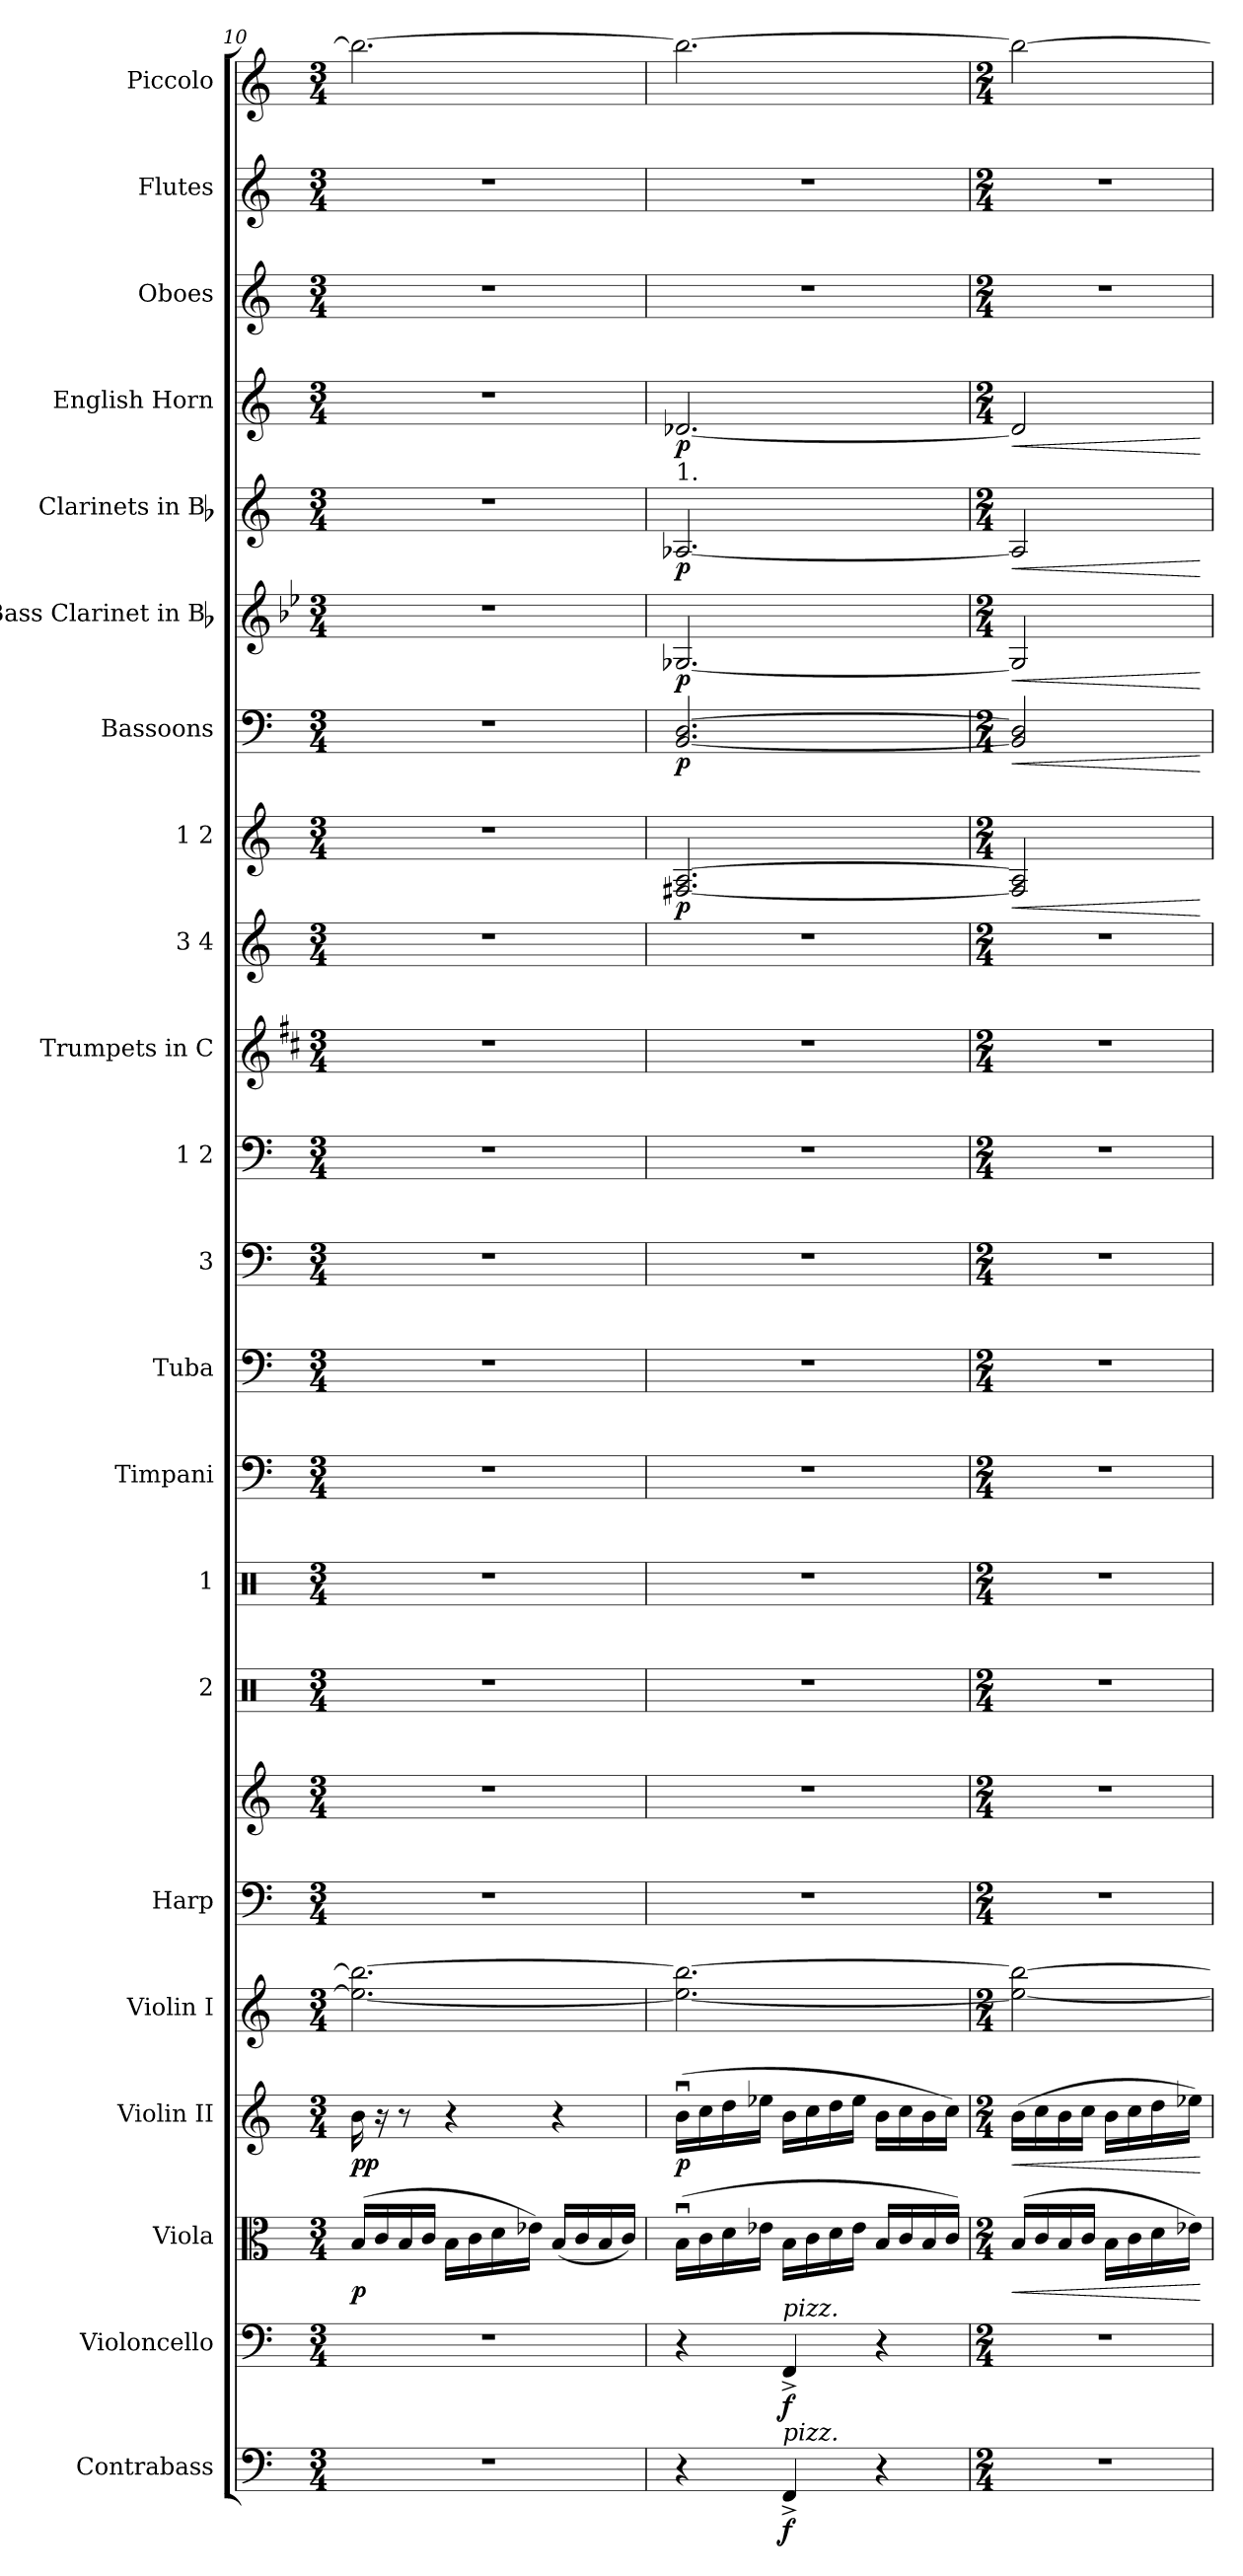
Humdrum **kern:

**kern	**dynam	**kern	**dynam	**kern	**dynam	**kern	**dynam	**kern	**kern	**kern	**kern	**kern	**kern	**kern	**kern	**kern	**kern	**kern	**kern	**dynam	**kern	**dynam	**kern	**dynam	**kern	**dynam	**kern	**dynam	**kern	**kern	**kern
*part22	*part22	*part21	*part21	*part20	*part20	*part19	*part19	*part18	*part17	*part17	*part16	*part15	*part14	*part13	*part12	*part11	*part10	*part9	*part8	*part8	*part7	*part7	*part6	*part6	*part5	*part5	*part4	*part4	*part3	*part2	*part1
*staff23	*staff23	*staff22	*staff22	*staff21	*staff21	*staff20	*staff20	*staff19	*staff18	*staff17	*staff16	*staff15	*staff14	*staff13	*staff12	*staff11	*staff10	*staff9	*staff8	*staff8	*staff7	*staff7	*staff6	*staff6	*staff5	*staff5	*staff4	*staff4	*staff3	*staff2	*staff1
*I"Contrabass	*	*I"Violoncello	*	*I"Viola	*	*I"Violin II	*	*I"Violin I	*I"Harp	*	*I"2	*I"1	*I"Timpani	*I"Tuba	*I"3	*I"1 2	*I"Trumpets in C	*I"3 4	*I"1 2	*	*I"Bassoons	*	*I"Bass Clarinet in Bb	*	*I"Clarinets in Bb	*	*I"English Horn	*	*I"Oboes	*I"Flutes	*I"Piccolo
*I'Cb.	*	*I'Vc.	*	*I'Vla.	*	*I'Vln. II	*	*I'Vln. I	*I'Hp.	*	*	*	*I'Timp.	*I'Tba.	*	*	*I'Tpt.	*	*	*	*I'Bsn.	*	*I'B. Cl.	*	*I'Cl.	*	*I'E. H.	*	*I'Ob.	*I'Fl.	*I'Picc.
*clefF4	*	*clefF4	*	*clefC3	*	*clefG2	*	*clefG2	*clefF4	*clefG2	*clefX	*clefX	*clefF4	*clefF4	*clefF4	*clefF4	*clefG2	*clefG2	*clefG2	*	*clefF4	*	*clefG2	*	*clefG2	*	*clefG2	*	*clefG2	*clefG2	*clefG2
*ITrd7c12	*	*	*	*	*	*	*	*	*	*	*	*	*	*	*	*	*ITrd1c2	*ITrd4c7	*ITrd4c7	*	*	*	*ITrd8c14	*	*ITrd1c2	*	*ITrd4c7	*	*	*	*ITrd-7c-12
*k[]	*	*k[]	*	*k[]	*	*k[]	*	*k[]	*k[]	*k[]	*k[]	*k[]	*k[]	*k[]	*k[]	*k[]	*k[]	*k[b-]	*k[b-]	*	*k[]	*	*k[b-e-]	*	*k[b-e-]	*	*k[b-]	*	*k[]	*k[]	*k[]
*M3/4	*	*M3/4	*	*M3/4	*	*M3/4	*	*M3/4	*M3/4	*M3/4	*M3/4	*M3/4	*M3/4	*M3/4	*M3/4	*M3/4	*M3/4	*M3/4	*M3/4	*	*M3/4	*	*M3/4	*	*M3/4	*	*M3/4	*	*M3/4	*M3/4	*M3/4
=10	=10	=10	=10	=10	=10	=10	=10	=10	=10	=10	=10	=10	=10	=10	=10	=10	=10	=10	=10	=10	=10	=10	=10	=10	=10	=10	=10	=10	=10	=10	=10
!	!	!	!	!	!LO:DY:b	!	!LO:DY:b	!LO:N:n=2:head=open	!	!	!	!	!	!	!	!	!	!	!	!	!	!	!	!	!	!	!	!	!	!	!
2.r	.	2.r	.	(>16B/LL	p	16b\	pp	2.ee\_ 2.bb\_	2.r	2.r	2.r	2.r	2.r	2.r	2.r	2.r	2.r	2.r	2.r	.	2.r	.	2.r	.	2.r	.	2.r	.	2.r	2.r	2.bbb\_
.	.	.	.	16c/	.	16r	.	.	.	.	.	.	.	.	.	.	.	.	.	.	.	.	.	.	.	.	.	.	.	.	.
.	.	.	.	16B/	.	8r	.	.	.	.	.	.	.	.	.	.	.	.	.	.	.	.	.	.	.	.	.	.	.	.	.
.	.	.	.	16c/JJ	.	.	.	.	.	.	.	.	.	.	.	.	.	.	.	.	.	.	.	.	.	.	.	.	.	.	.
.	.	.	.	16B\LL	.	4r	.	.	.	.	.	.	.	.	.	.	.	.	.	.	.	.	.	.	.	.	.	.	.	.	.
.	.	.	.	16c\	.	.	.	.	.	.	.	.	.	.	.	.	.	.	.	.	.	.	.	.	.	.	.	.	.	.	.
.	.	.	.	16d\	.	.	.	.	.	.	.	.	.	.	.	.	.	.	.	.	.	.	.	.	.	.	.	.	.	.	.
.	.	.	.	16e-X\JJ)	.	.	.	.	.	.	.	.	.	.	.	.	.	.	.	.	.	.	.	.	.	.	.	.	.	.	.
.	.	.	.	(<16B/LL	.	4r	.	.	.	.	.	.	.	.	.	.	.	.	.	.	.	.	.	.	.	.	.	.	.	.	.
.	.	.	.	16c/	.	.	.	.	.	.	.	.	.	.	.	.	.	.	.	.	.	.	.	.	.	.	.	.	.	.	.
.	.	.	.	16B/	.	.	.	.	.	.	.	.	.	.	.	.	.	.	.	.	.	.	.	.	.	.	.	.	.	.	.
.	.	.	.	16c/JJ)	.	.	.	.	.	.	.	.	.	.	.	.	.	.	.	.	.	.	.	.	.	.	.	.	.	.	.
=11	=11	=11	=11	=11	=11	=11	=11	=11	=11	=11	=11	=11	=11	=11	=11	=11	=11	=11	=11	=11	=11	=11	=11	=11	=11	=11	=11	=11	=11	=11	=11
!	!	!	!	!	!	!	!	!	!	!	!	!	!	!	!	!	!	!	!	!	!	!	!	!	!LO:TX:a:t=1.	!	!	!	!	!	!
!	!	!	!	!	!	!	!LO:DY:b	!LO:N:n=2:head=open	!	!	!	!	!	!	!	!	!	!	!	!LO:DY:b	!	!LO:DY:b	!	!LO:DY:b	!	!LO:DY:b	!	!LO:DY:b	!	!	!
4r	.	4r	.	(>16Bu>\LL	.	(>16bu>\LL	p	2.ee\_ 2.bb\_	2.r	2.r	2.r	2.r	2.r	2.r	2.r	2.r	2.r	2.r	[2.BBn/ [2.D/	p	[2.BB/ [2.D/	p	[2.GG-X/	p	[2.G-X/	p	[2.G-X/	p	2.r	2.r	2.bbb\_
.	.	.	.	16c\	.	16cc\	.	.	.	.	.	.	.	.	.	.	.	.	.	.	.	.	.	.	.	.	.	.	.	.	.
.	.	.	.	16d\	.	16dd\	.	.	.	.	.	.	.	.	.	.	.	.	.	.	.	.	.	.	.	.	.	.	.	.	.
.	.	.	.	16e-X\JJ	.	16ee-X\JJ	.	.	.	.	.	.	.	.	.	.	.	.	.	.	.	.	.	.	.	.	.	.	.	.	.
!	!	!LO:TX:a:i:t=pizz.	!	!	!	!	!	!	!	!	!	!	!	!	!	!	!	!	!	!	!	!	!	!	!	!	!	!	!	!	!
!LO:TX:a:i:t=pizz.	!	!	!	!	!	!	!	!	!	!	!	!	!	!	!	!	!	!	!	!	!	!	!	!	!	!	!	!	!	!	!
!	!LO:DY:b	!	!LO:DY:b	!	!	!	!	!	!	!	!	!	!	!	!	!	!	!	!	!	!	!	!	!	!	!	!	!	!	!	!
4FFF^</	f	4FF^</	f	16B\LL	.	16b\LL	.	.	.	.	.	.	.	.	.	.	.	.	.	.	.	.	.	.	.	.	.	.	.	.	.
.	.	.	.	16c\	.	16cc\	.	.	.	.	.	.	.	.	.	.	.	.	.	.	.	.	.	.	.	.	.	.	.	.	.
.	.	.	.	16d\	.	16dd\	.	.	.	.	.	.	.	.	.	.	.	.	.	.	.	.	.	.	.	.	.	.	.	.	.
.	.	.	.	16e-\JJ	.	16ee-\JJ	.	.	.	.	.	.	.	.	.	.	.	.	.	.	.	.	.	.	.	.	.	.	.	.	.
4r	.	4r	.	16B/LL	.	16b\LL	.	.	.	.	.	.	.	.	.	.	.	.	.	.	.	.	.	.	.	.	.	.	.	.	.
.	.	.	.	16c/	.	16cc\	.	.	.	.	.	.	.	.	.	.	.	.	.	.	.	.	.	.	.	.	.	.	.	.	.
.	.	.	.	16B/	.	16b\	.	.	.	.	.	.	.	.	.	.	.	.	.	.	.	.	.	.	.	.	.	.	.	.	.
.	.	.	.	16c/JJ)	.	16cc\JJ)	.	.	.	.	.	.	.	.	.	.	.	.	.	.	.	.	.	.	.	.	.	.	.	.	.
=12	=12	=12	=12	=12	=12	=12	=12	=12	=12	=12	=12	=12	=12	=12	=12	=12	=12	=12	=12	=12	=12	=12	=12	=12	=12	=12	=12	=12	=12	=12	=12
*M2/4	*	*M2/4	*	*M2/4	*	*M2/4	*	*M2/4	*M2/4	*M2/4	*M2/4	*M2/4	*M2/4	*M2/4	*M2/4	*M2/4	*M2/4	*M2/4	*M2/4	*	*M2/4	*	*M2/4	*	*M2/4	*	*M2/4	*	*M2/4	*M2/4	*M2/4
!	!	!	!	!	!LO:HP:b	!	!LO:HP:b	!LO:N:n=2:head=open	!	!	!	!	!	!	!	!	!	!	!	!LO:HP:b	!	!LO:HP:b	!	!LO:HP:b	!	!LO:HP:b	!	!LO:HP:b	!	!	!
2r	.	2r	.	(>16B/LL	<	(>16b\LL	<	2ee\_ 2bb\_	2r	2r	2r	2r	2r	2r	2r	2r	2r	2r	2BB/] 2D/]	<	2BB/] 2D/]	<	2GG-/]	<	2G-/]	<	2G-/]	<	2r	2r	2bbb\_
.	.	.	.	16c/	.	16cc\	.	.	.	.	.	.	.	.	.	.	.	.	.	.	.	.	.	.	.	.	.	.	.	.	.
.	.	.	.	16B/	.	16b\	.	.	.	.	.	.	.	.	.	.	.	.	.	.	.	.	.	.	.	.	.	.	.	.	.
.	.	.	.	16c/JJ	.	16cc\JJ	.	.	.	.	.	.	.	.	.	.	.	.	.	.	.	.	.	.	.	.	.	.	.	.	.
.	.	.	.	16B\LL	.	16b\LL	.	.	.	.	.	.	.	.	.	.	.	.	.	.	.	.	.	.	.	.	.	.	.	.	.
.	.	.	.	16c\	.	16cc\	.	.	.	.	.	.	.	.	.	.	.	.	.	.	.	.	.	.	.	.	.	.	.	.	.
.	.	.	.	16d\	.	16dd\	.	.	.	.	.	.	.	.	.	.	.	.	.	.	.	.	.	.	.	.	.	.	.	.	.
.	.	.	.	16e-X\JJ)	.	16ee-X\JJ)	.	.	.	.	.	.	.	.	.	.	.	.	.	.	.	.	.	.	.	.	.	.	.	.	.
.	.	.	.	.	[	.	[	.	.	.	.	.	.	.	.	.	.	.	.	[	.	[	.	[	.	[	.	[	.	.	.
=	=	=	=	=	=	=	=	=	=	=	=	=	=	=	=	=	=	=	=	=	=	=	=	=	=	=	=	=	=	=	=
*-	*-	*-	*-	*-	*-	*-	*-	*-	*-	*-	*-	*-	*-	*-	*-	*-	*-	*-	*-	*-	*-	*-	*-	*-	*-	*-	*-	*-	*-	*-	*-
